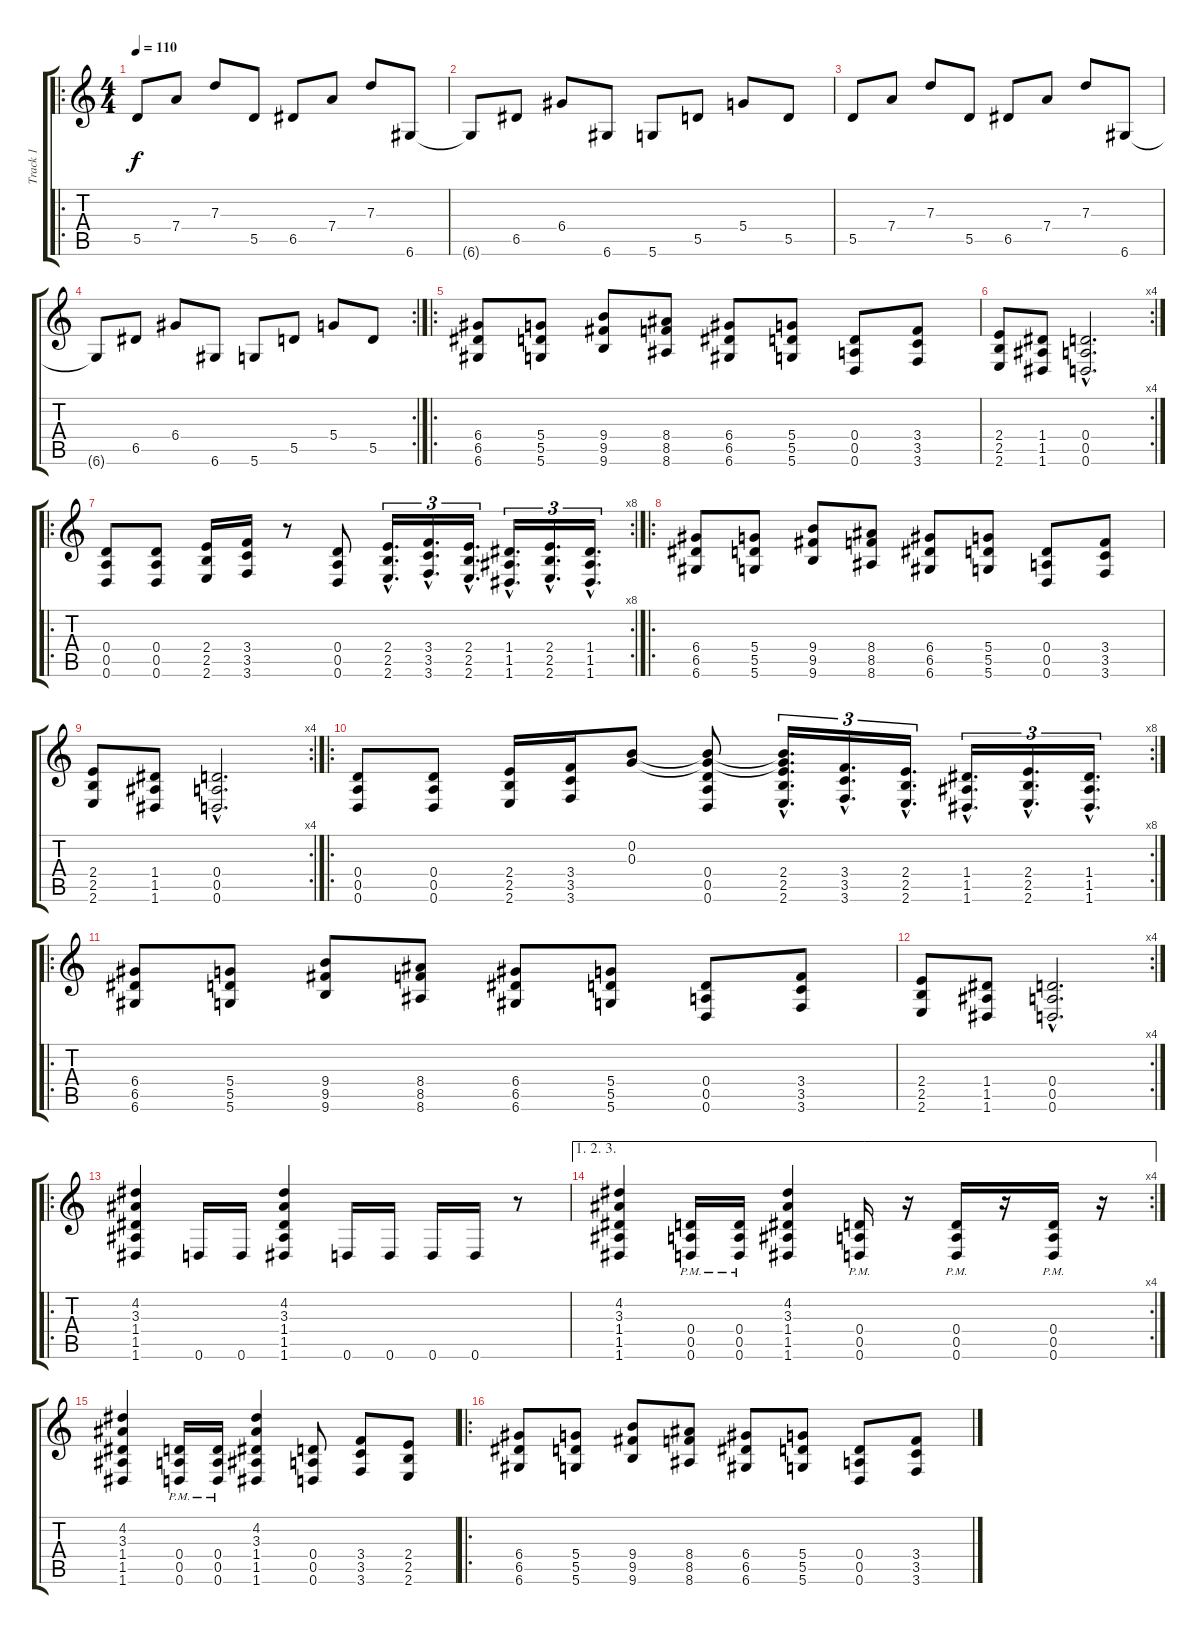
\track ("Track 1" "Track 1") {instrument distortionguitar}
\staff {score tabs}
\tuning (E4 B3 G3 D3 A2 D2) {hide}
\ro
\ts (4 4)
\tempo 110
\clef g2
\ks c
5.5.8{dy f instrument distortionguitar} 7.4.8 7.3.8 5.5.8 6.5.8 7.4.8 7.3.8 6.6.8 |
6.6{t}.8 6.5.8 6.4.8 6.6.8 5.6.8 5.5.8 5.4.8 5.5.8 |
5.5.8 7.4.8 7.3.8 5.5.8 6.5.8 7.4.8 7.3.8 6.6.8 |
\rc 2
6.6{t}.8 6.5.8 6.4.8 6.6.8 5.6.8 5.5.8 5.4.8 5.5.8 |
\ro
(6.4 6.5 6.6).8 (5.4 5.5 5.6).8 (9.4 9.5 9.6).8 (8.4 8.5 8.6).8 (6.4 6.5 6.6).8 (5.4 5.5 5.6).8 (0.4 0.5 0.6).8 (3.4 3.5 3.6).8 |
\rc 4
(2.4 2.5 2.6).8 (1.4 1.5 1.6).8 (0.4{hac} 0.5{hac} 0.6{hac}).2{d} |
\ro
\rc 8
(0.4 0.5 0.6).8 (0.4 0.5 0.6).8 (2.4 2.5 2.6).16 (3.4 3.5 3.6).16 r.8 (0.4 0.5 0.6).8 (2.4{hac} 2.5{hac} 2.6{hac}).16{d tu (3 2)} (3.4{hac} 3.5{hac} 3.6{hac}).16{d tu (3 2)} (2.4{hac} 2.5{hac} 2.6{hac}).16{d tu (3 2)} (1.4{hac} 1.5{hac} 1.6{hac}).16{d tu (3 2)} (2.4{hac} 2.5{hac} 2.6{hac}).16{d tu (3 2)} (1.4{hac} 1.5{hac} 1.6{hac}).16{d tu (3 2)} |
\ro
(6.4 6.5 6.6).8 (5.4 5.5 5.6).8 (9.4 9.5 9.6).8 (8.4 8.5 8.6).8 (6.4 6.5 6.6).8 (5.4 5.5 5.6).8 (0.4 0.5 0.6).8 (3.4 3.5 3.6).8 |
\rc 4
(2.4 2.5 2.6).8 (1.4 1.5 1.6).8 (0.4{hac} 0.5{hac} 0.6{hac}).2{d} |
\ro
\rc 8
(0.4 0.5 0.6).8 (0.4 0.5 0.6).8 (2.4 2.5 2.6).16 (3.4 3.5 3.6).16 (0.2 0.3).8 (0.2{t} 0.3{t} 0.4 0.5 0.6).8 (0.2{hac t} 0.3{hac t} 2.4{hac} 2.5{hac} 2.6{hac}).16{d tu (3 2)} (3.4{hac} 3.5{hac} 3.6{hac}).16{d tu (3 2)} (2.4{hac} 2.5{hac} 2.6{hac}).16{d tu (3 2)} (1.4{hac} 1.5{hac} 1.6{hac}).16{d tu (3 2)} (2.4{hac} 2.5{hac} 2.6{hac}).16{d tu (3 2)} (1.4{hac} 1.5{hac} 1.6{hac}).16{d tu (3 2)} |
\ro
(6.4 6.5 6.6).8 (5.4 5.5 5.6).8 (9.4 9.5 9.6).8 (8.4 8.5 8.6).8 (6.4 6.5 6.6).8 (5.4 5.5 5.6).8 (0.4 0.5 0.6).8 (3.4 3.5 3.6).8 |
\rc 4
(2.4 2.5 2.6).8 (1.4 1.5 1.6).8 (0.4{hac} 0.5{hac} 0.6{hac}).2{d} |
\ro
(4.2 3.3 1.4 1.5 1.6).4 0.6.16 0.6.16 (4.2 3.3 1.4 1.5 1.6).4 0.6.16 0.6.16 0.6.16 0.6.16 r.8 |
\ae (1 2 3)
\rc 4
(4.2 3.3 1.4 1.5 1.6).4 (0.4{pm} 0.5{pm} 0.6{pm}).16 (0.4{pm} 0.5{pm} 0.6{pm}).16 (4.2 3.3 1.4 1.5 1.6).4 (0.4{pm} 0.5{pm} 0.6{pm}).16 r.16 (0.4{pm} 0.5{pm} 0.6{pm}).16 r.16 (0.4{pm} 0.5{pm} 0.6{pm}).16 r.16 |
(4.2 3.3 1.4 1.5 1.6).4 (0.4{pm} 0.5{pm} 0.6{pm}).16 (0.4{pm} 0.5{pm} 0.6{pm}).16 (4.2 3.3 1.4 1.5 1.6).4 (0.4 0.5 0.6).8 (3.4 3.5 3.6).8 (2.4 2.5 2.6).8 |
\ro
(6.4 6.5 6.6).8 (5.4 5.5 5.6).8 (9.4 9.5 9.6).8 (8.4 8.5 8.6).8 (6.4 6.5 6.6).8 (5.4 5.5 5.6).8 (0.4 0.5 0.6).8 (3.4 3.5 3.6).8
